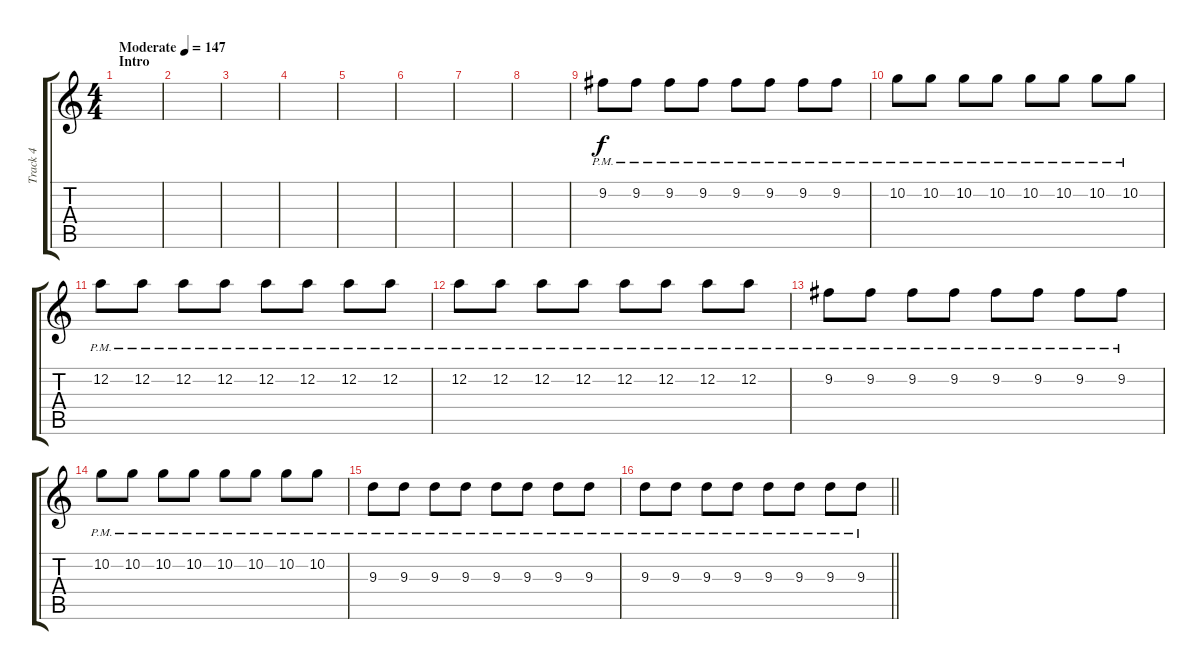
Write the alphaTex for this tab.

\track ("Track 4" "Track 4") {instrument distortionguitar}
\staff {score tabs}
\tuning (D4 A3 F3 C3 G2 C2) {hide}
\ts (4 4)
\section ("" "Intro")
\tempo (147 "Moderate")
\clef g2
\ks c
|
|
|
|
|
|
|
|
9.2{pm}.8 9.2{pm}.8 9.2{pm}.8 9.2{pm}.8 9.2{pm}.8 9.2{pm}.8 9.2{pm}.8 9.2{pm}.8 |
10.2{pm}.8 10.2{pm}.8 10.2{pm}.8 10.2{pm}.8 10.2{pm}.8 10.2{pm}.8 10.2{pm}.8 10.2{pm}.8 |
12.2{pm}.8 12.2{pm}.8 12.2{pm}.8 12.2{pm}.8 12.2{pm}.8 12.2{pm}.8 12.2{pm}.8 12.2{pm}.8 |
12.2{pm}.8 12.2{pm}.8 12.2{pm}.8 12.2{pm}.8 12.2{pm}.8 12.2{pm}.8 12.2{pm}.8 12.2{pm}.8 |
9.2{pm}.8 9.2{pm}.8 9.2{pm}.8 9.2{pm}.8 9.2{pm}.8 9.2{pm}.8 9.2{pm}.8 9.2{pm}.8 |
10.2{pm}.8 10.2{pm}.8 10.2{pm}.8 10.2{pm}.8 10.2{pm}.8 10.2{pm}.8 10.2{pm}.8 10.2{pm}.8 |
9.3{pm}.8 9.3{pm}.8 9.3{pm}.8 9.3{pm}.8 9.3{pm}.8 9.3{pm}.8 9.3{pm}.8 9.3{pm}.8 |
\barLineRight lightlight
9.3{pm}.8 9.3{pm}.8 9.3{pm}.8 9.3{pm}.8 9.3{pm}.8 9.3{pm}.8 9.3{pm}.8 9.3{pm}.8
